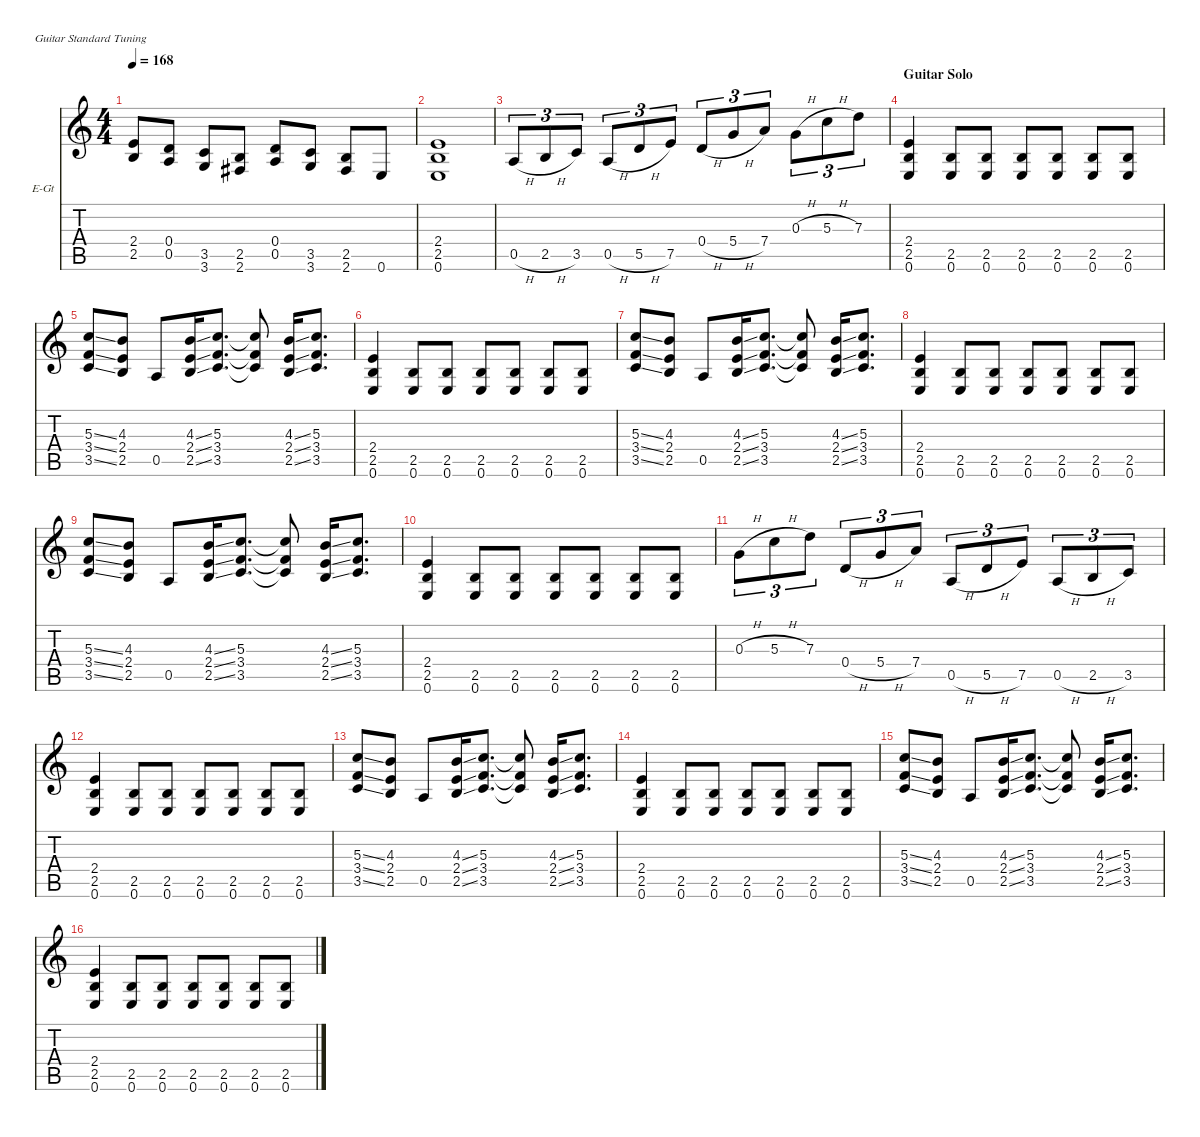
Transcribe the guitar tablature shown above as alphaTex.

\hideDynamics
\bracketExtendMode nobrackets
\firstSystemTrackNameOrientation horizontal
\otherSystemsTrackNameOrientation horizontal
\track ("Guitar IV" "E-Gt") {instrument distortionguitar}
\staff {score tabs}
\tuning (E4 B3 G3 D3 A2 E2)
\ts (4 4)
\tempo 168
\clef g2
\ks c
(2.4 2.5).8{dy f} (0.4 0.5).8 (3.5 3.6).8 (2.5 2.6{acc #}).8 (0.4 0.5).8 (3.5 3.6).8 (2.5 2.6{acc #}).8 0.6.8 |
(2.4 2.5 0.6).1 |
0.5{h}.8{tu (3 2)} 2.5{h}.8{tu (3 2)} 3.5.8{tu (3 2)} 0.5{h}.8{tu (3 2)} 5.5{h}.8{tu (3 2)} 7.5.8{tu (3 2)} 0.4{h}.8{tu (3 2)} 5.4{h}.8{tu (3 2)} 7.4.8{tu (3 2)} 0.3{h}.8{tu (3 2)} 5.3{h}.8{tu (3 2)} 7.3.8{tu (3 2)} |
\section ("" "Guitar Solo")
(2.4 2.5 0.6).4 (2.5 0.6).8 (2.5 0.6).8 (2.5 0.6).8 (2.5 0.6).8 (2.5 0.6).8 (2.5 0.6).8 |
(5.3{ss} 3.4{ss} 3.5{ss}).8 (4.3 2.4 2.5).8 0.5.8 (4.3{ss} 2.4{ss} 2.5{ss}).16 (5.3 3.4 3.5).8{d} (5.3{t} 3.4{t} 3.5{t}).8 (4.3{ss} 2.4{ss} 2.5{ss}).16 (5.3 3.4 3.5).8{d} |
(2.4 2.5 0.6).4 (2.5 0.6).8 (2.5 0.6).8 (2.5 0.6).8 (2.5 0.6).8 (2.5 0.6).8 (2.5 0.6).8 |
(5.3{ss} 3.4{ss} 3.5{ss}).8 (4.3 2.4 2.5).8 0.5.8 (4.3{ss} 2.4{ss} 2.5{ss}).16 (5.3 3.4 3.5).8{d} (5.3{t} 3.4{t} 3.5{t}).8 (4.3{ss} 2.4{ss} 2.5{ss}).16 (5.3 3.4 3.5).8{d} |
(2.4 2.5 0.6).4 (2.5 0.6).8 (2.5 0.6).8 (2.5 0.6).8 (2.5 0.6).8 (2.5 0.6).8 (2.5 0.6).8 |
(5.3{ss} 3.4{ss} 3.5{ss}).8 (4.3 2.4 2.5).8 0.5.8 (4.3{ss} 2.4{ss} 2.5{ss}).16 (5.3 3.4 3.5).8{d} (5.3{t} 3.4{t} 3.5{t}).8 (4.3{ss} 2.4{ss} 2.5{ss}).16 (5.3 3.4 3.5).8{d} |
(2.4 2.5 0.6).4 (2.5 0.6).8 (2.5 0.6).8 (2.5 0.6).8 (2.5 0.6).8 (2.5 0.6).8 (2.5 0.6).8 |
0.3{h}.8{tu (3 2)} 5.3{h}.8{tu (3 2)} 7.3.8{tu (3 2)} 0.4{h}.8{tu (3 2)} 5.4{h}.8{tu (3 2)} 7.4.8{tu (3 2)} 0.5{h}.8{tu (3 2)} 5.5{h}.8{tu (3 2)} 7.5.8{tu (3 2)} 0.5{h}.8{tu (3 2)} 2.5{h}.8{tu (3 2)} 3.5.8{tu (3 2)} |
(2.4 2.5 0.6).4 (2.5 0.6).8 (2.5 0.6).8 (2.5 0.6).8 (2.5 0.6).8 (2.5 0.6).8 (2.5 0.6).8 |
(5.3{ss} 3.4{ss} 3.5{ss}).8 (4.3 2.4 2.5).8 0.5.8 (4.3{ss} 2.4{ss} 2.5{ss}).16 (5.3 3.4 3.5).8{d} (5.3{t} 3.4{t} 3.5{t}).8 (4.3{ss} 2.4{ss} 2.5{ss}).16 (5.3 3.4 3.5).8{d} |
(2.4 2.5 0.6).4 (2.5 0.6).8 (2.5 0.6).8 (2.5 0.6).8 (2.5 0.6).8 (2.5 0.6).8 (2.5 0.6).8 |
(5.3{ss} 3.4{ss} 3.5{ss}).8 (4.3 2.4 2.5).8 0.5.8 (4.3{ss} 2.4{ss} 2.5{ss}).16 (5.3 3.4 3.5).8{d} (5.3{t} 3.4{t} 3.5{t}).8 (4.3{ss} 2.4{ss} 2.5{ss}).16 (5.3 3.4 3.5).8{d} |
(2.4 2.5 0.6).4 (2.5 0.6).8 (2.5 0.6).8 (2.5 0.6).8 (2.5 0.6).8 (2.5 0.6).8 (2.5 0.6).8
